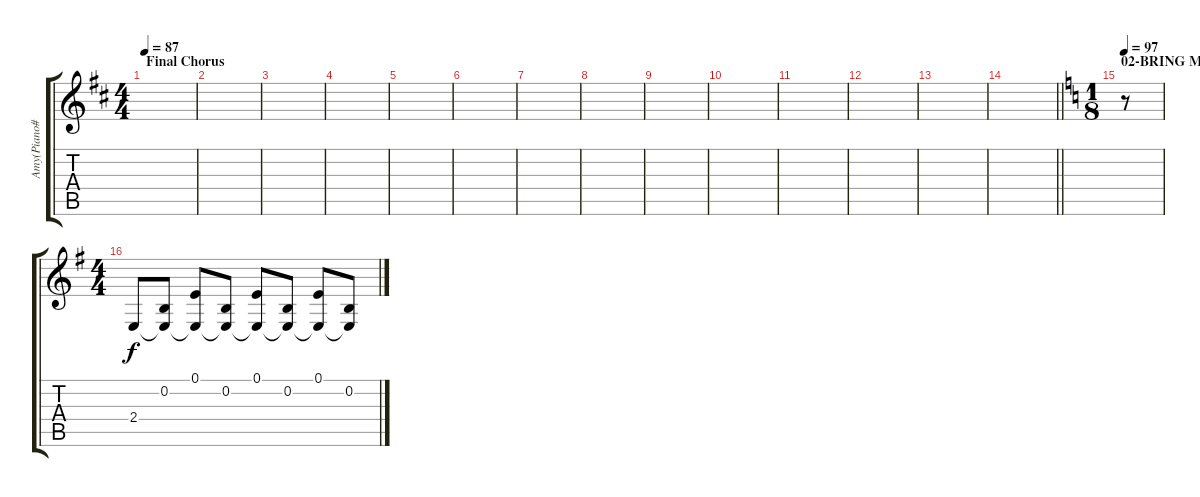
\track ("Amy(Piano#2)" "Amy(Piano#") {instrument brightacousticpiano}
\staff {score tabs}
\tuning (E4 B3 G3 D3 A2 E2) {hide}
\ts (4 4)
\section ("" "Final Chorus")
\tempo 87
\clef g2
\ks d
|
|
|
|
|
|
|
|
|
|
|
|
|
\barLineRight lightlight
|
\ts (1 8)
\section ("" "02-BRING ME TO LIFE Intro")
\tempo 97
\ks c
r.8 |
\ts (4 4)
\ks g
2.4.8 (0.2 2.4{t}).8 (0.1 2.4{t}).8 (0.2 2.4{t}).8 (0.1 2.4{t}).8 (0.2 2.4{t}).8 (0.1 2.4{t}).8 (0.2 2.4{t}).8
